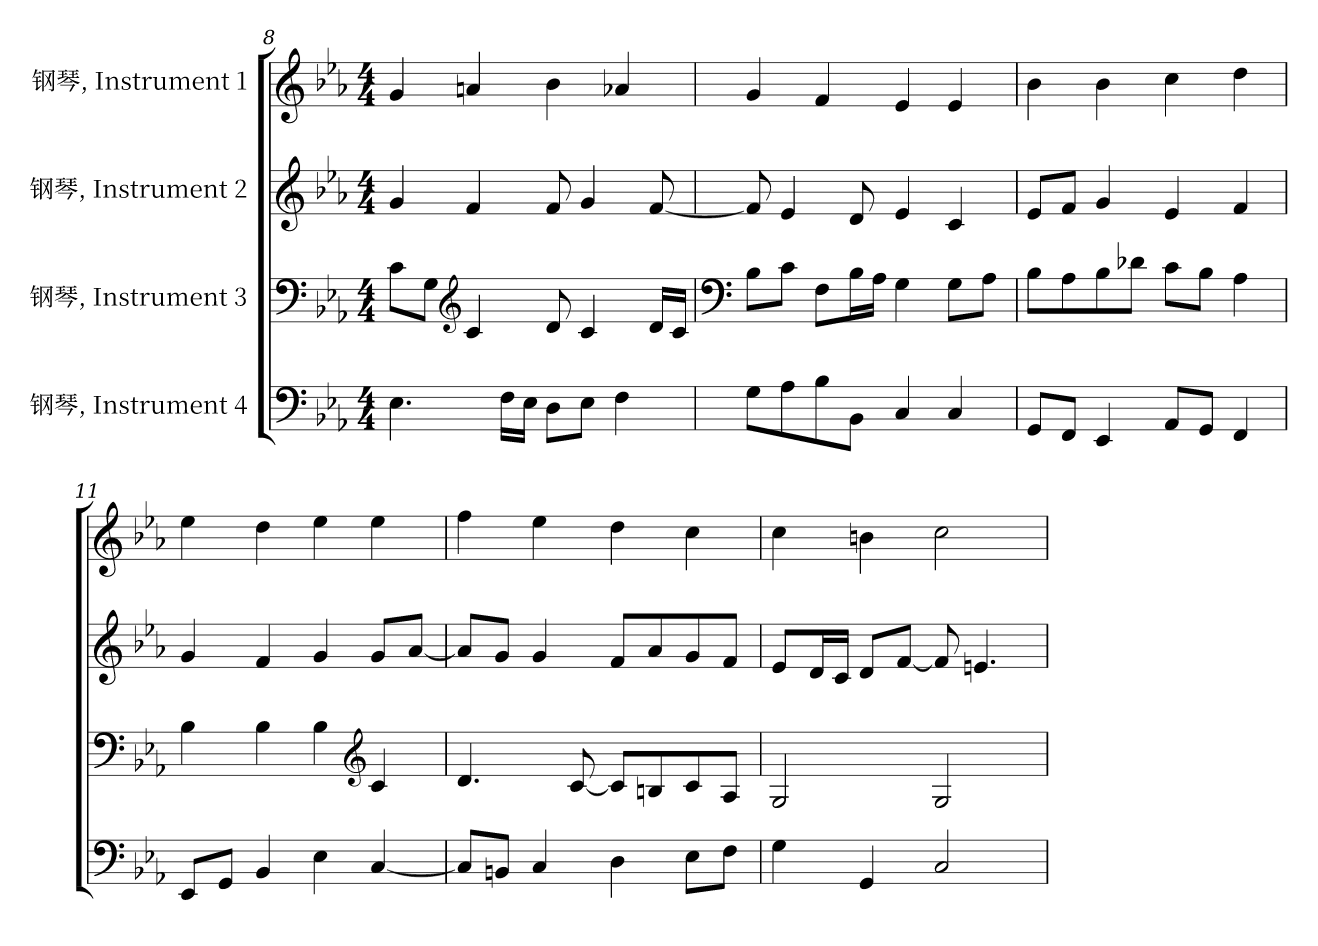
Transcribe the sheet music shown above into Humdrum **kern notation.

**kern	**kern	**kern	**kern
*part4	*part3	*part2	*part1
*staff4	*staff3	*staff2	*staff1
*I"钢琴, Instrument 4	*I"钢琴, Instrument 3	*I"钢琴, Instrument 2	*I"钢琴, Instrument 1
*clefF4	*clefF4	*clefG2	*clefG2
*k[b-e-a-]	*k[b-e-a-]	*k[b-e-a-]	*k[b-e-a-]
*M4/4	*M4/4	*M4/4	*M4/4
=8	=8	=8	=8
4.E-\	8c\L	4g/	4g/
.	8G\J	.	.
*	*clefG2	*	*
.	4c/	4f/	4an/
16F\LL	.	.	.
16E-\JJ	.	.	.
8D\L	8d/	8f/	4b-\
8E-\J	4c/	4g/	.
4F\	.	.	4a-X/
.	16d/LL	[8f/	.
.	16c/JJ	.	.
!!LO:LB:g=z
=9	=9	=9	=9
*	*clefF4	*	*
8G\L	8B-\L	8f/]	4g/
8A-\	8c\J	4e-/	.
8B-\	8F\L	.	4f/
8BB-\J	16B-\L	8d/	.
.	16A-\JJ	.	.
4C/	4G\	4e-/	4e-/
4C/	8G\L	4c/	4e-/
.	8A-\J	.	.
=10	=10	=10	=10
8GG/L	8B-\L	8e-/L	4b-\
8FF/J	8A-\	8f/J	.
4EE-/	8B-\	4g/	4b-\
.	8d-X\J	.	.
8AA-/L	8c\L	4e-/	4cc\
8GG/J	8B-\J	.	.
4FF/	4A-\	4f/	4dd\
=11	=11	=11	=11
8EE-/L	4B-\	4g/	4ee-\
8GG/J	.	.	.
4BB-/	4B-\	4f/	4dd\
4E-\	4B-\	4g/	4ee-\
*	*clefG2	*	*
[4C/	4c/	8g/L	4ee-\
.	.	[8a-/J	.
=12	=12	=12	=12
8C/L]	4.d/	8a-/L]	4ff\
8BBn/J	.	8g/J	.
4C/	.	4g/	4ee-\
.	[8c/	.	.
4D\	8c/L]	8f/L	4dd\
.	8Bn/	8a-/	.
8E-\L	8c/	8g/	4cc\
8F\J	8A-/J	8f/J	.
!!LO:PB:g=z
=13	=13	=13	=13
4G\	2G/	8e-/L	4cc\
.	.	16d/L	.
.	.	16c/JJ	.
4GG/	.	8d/L	4bn\
.	.	[8f/J	.
2C/	2G/	8f/]	2cc\
.	.	4.en/	.
=	=	=	=
*-	*-	*-	*-
